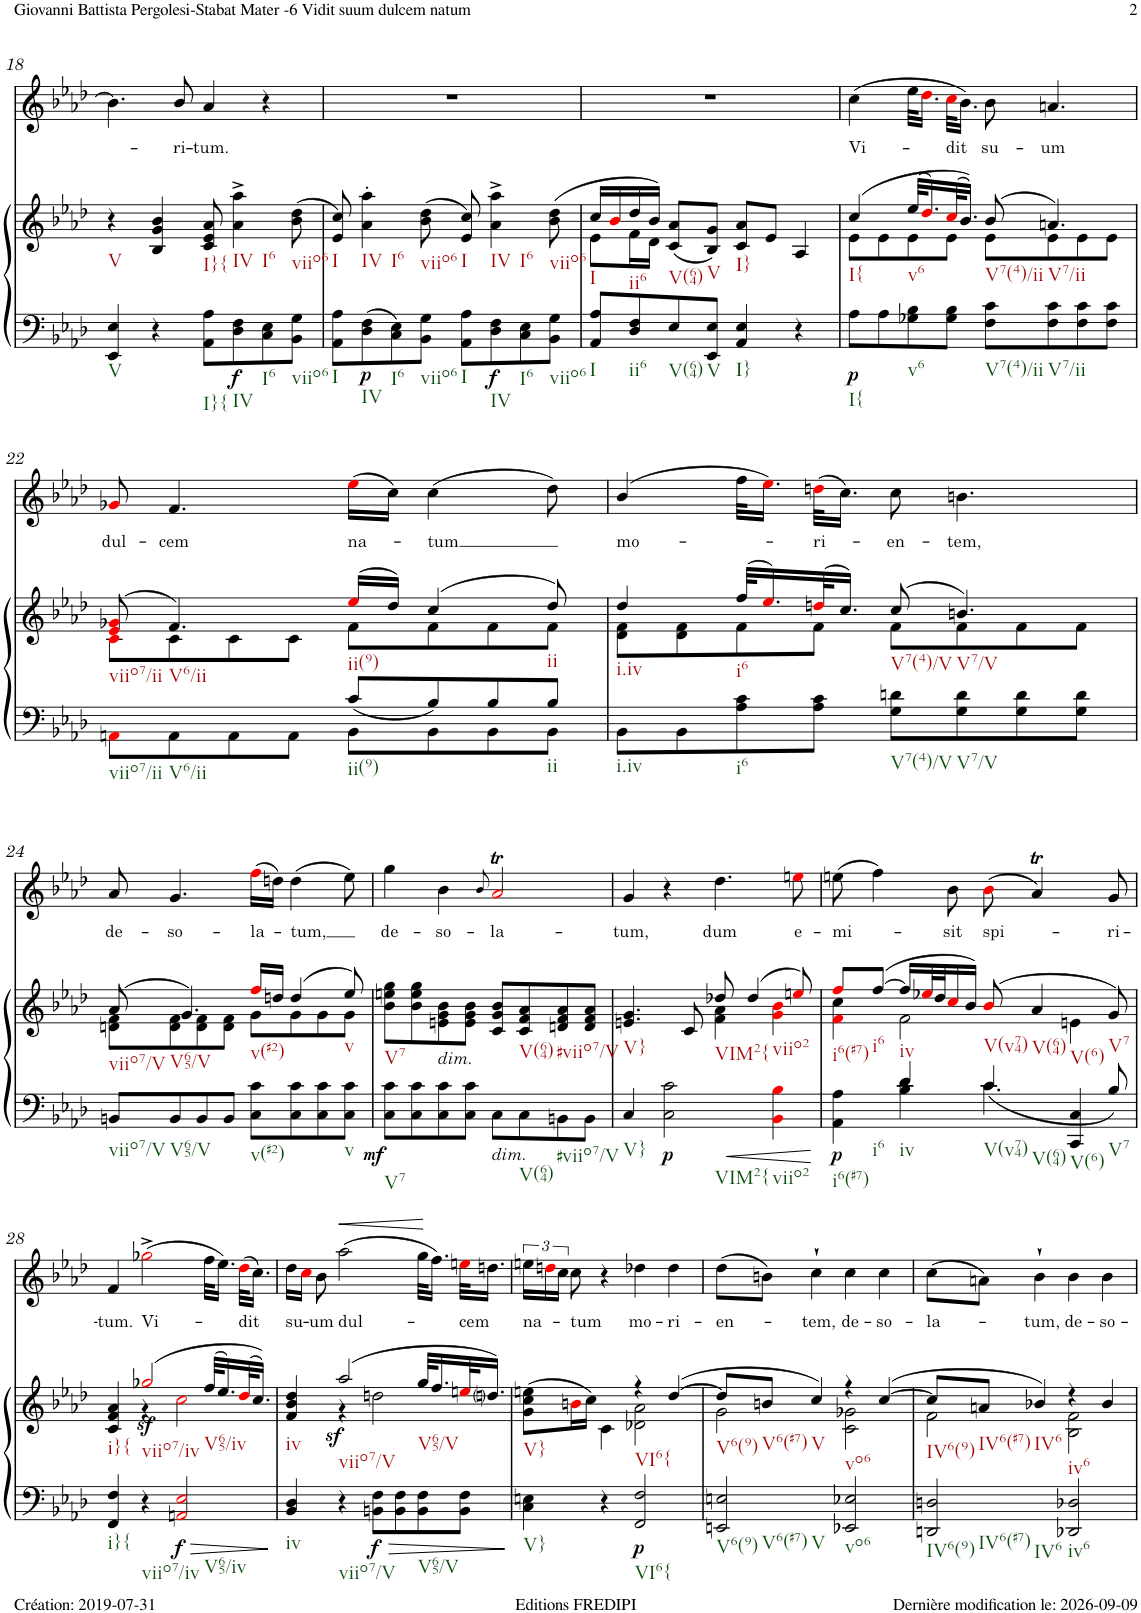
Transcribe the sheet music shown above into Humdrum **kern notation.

**kern	**kern	**dynam	**kern	**text	**dynam
*part2	*part2	*part2	*part1	*part1	*part1
*staff3	*staff2	*staff2/3	*staff1	*staff1	*staff1
*I"Violino I/II Viola Violoncello Contrabasso e organo	*	*	*I"Soprano	*	*
!!LO:PB:g=z
*clefF4	*clefG2	*	*clefG2	*	*
*k[b-e-a-d-]	*k[b-e-a-d-]	*	*k[b-e-a-d-]	*	*
*M4/4	*M4/4	*	*M4/4	*	*
*met(c)	*met(c)	*	*met(c)	*	*
=18	=18	=18	=18	=18	=18
4EE-/ 4E-/	4r	.	4.b-\]	.	.
4r	4B-/ 4g/ 4b-/	.	.	.	.
!	!	!	!	!LO:LY:b	!
.	.	.	8b-/	-ri-	.
!	!	!	!	!LO:LY:b	!
8AA-\ 8A-\L	8c/ 8e-/ 8a-/	.	4a-/	-tum.	.
!	!	!LO:DY:b=2	!	!	!
8D-\ 8F\	4a-\^ 4aa-\^	f	.	.	.
8C\ 8E-\	.	.	4r	.	.
8BB-\ 8G\J	(>8b-\ 8dd-\	.	.	.	.
=19	=19	=19	=19	=19	=19
8AA-\ 8A-\L	8e-/ 8cc/)	.	1r	.	.
!	!	!LO:DY:b=2	!	!	!
8D-\ 8F\	4a-\' 4aa-\'	p	.	.	.
8C\ 8E-\	.	.	.	.	.
8BB-\ 8G\J	(>8b-\ 8dd-\	.	.	.	.
8AA-\ 8A-\L	8e-/ 8cc/)	.	.	.	.
!	!	!LO:DY:b=2	!	!	!
8D-\ 8F\	4a-\^ 4aa-\^	f	.	.	.
8C\ 8E-\	.	.	.	.	.
8BB-\ 8G\J	(>8b-\ 8dd-\	.	.	.	.
=20	=20	=20	=20	=20	=20
*	*^	*	*	*	*
8AA-/ 8A-/L	16cc/LL	8e-\L	.	1r	.	.
.	16b-i/	.	.	.	.	.
8D-/ 8F/	16dd-/	16f\L	.	.	.	.
.	16b-/JJ)	16d-\JJ	.	.	.	.
8E-/	(<8c/ 8a-/L	2.ryy	.	.	.	.
8EE-/ 8E-/J	8B-/ 8g/J)	.	.	.	.	.
4AA-/ 4E-/	8c/ 8a-/L	.	.	.	.	.
.	8e-/J	.	.	.	.	.
4r	4A-/	.	.	.	.	.
=21	=21	=21	=21	=21	=21	=21
!	!	!	!LO:DY:b=2	!	!LO:LY:b	!
8A-\L	(>4cc/	8e-\L	p	(>4cc\	Vi-	.
8A-\	.	8e-\	.	.	.	.
8G-X\ 8B-\	(32ee-/KLL	8e-\	.	32ee-\KLL	.	.
.	16.dd-i/)	.	.	16.dd-i\JJ	.	.
!	!	!	!	!	!LO:LY:b	!
8G-\ 8B-\J	(32cci/K	8e-\J	.	32cci\KLL	-dit	.
.	16.b-/JJ))	.	.	16.b-\JJ)	.	.
!	!	!	!	!	!LO:LY:b	!
8F\ 8c\L	(8b-/	8e-\L	.	8b-\	su-	.
!	!	!	!	!	!LO:LY:b	!
8F\ 8c\	4.an/)	8e-\	.	4.an/	-um	.
8F\ 8c\	.	8e-\	.	.	.	.
8F\ 8c\J	.	8e-\J	.	.	.	.
!!LO:LB:g=z
=22	=22	=22	=22	=22	=22	=22
*^	*	*	*	*	*	*
!	!	!	!	!	!	!LO:LY:b	!
8AAni\L	2ryy	(>8e-i/ 8g-Xi/	8ci\L	.	8g-Xi/	dul-	.
!	!	!	!	!	!	!LO:LY:b	!
8AA\	.	4.f/)	8c\	.	4.f/	-cem	.
8AA\	.	.	8c\	.	.	.	.
8AA\J	.	.	8c\J	.	.	.	.
!	!	!	!	!	!	!LO:LY:b	!
8c/L	8BB-\L	(>16ee-i/LL	8f\L	.	(>16ee-i\LL	na-	.
.	.	16dd-/JJ)	.	.	16cc\JJ)	.	.
!	!	!	!	!	!	!LO:LY:b	!
8B-/	8BB-\	(>4cc/	8f\	.	(>4cc\	-tum	.
8B-/	8BB-\	.	8f\	.	.	.	.
8B-/J	8BB-\J	8dd-/)	8f\J	.	8dd-\)	.	.
=23	=23	=23	=23	=23	=23	=23	=23
!	!	!	!	!	!	!LO:LY:b	!
*v	*v	*	*	*	*	*	*
8BB-\L	4dd-/	8d-\ 8f\L	.	(>4b-/	mo-	.
8BB-\	.	8d-\ 8f\	.	.	.	.
8A-\ 8c\	(>32ff/KLL	8f\	.	32ff\KLL	.	.
.	16.ee-i/)	.	.	16.ee-i\JJ)	.	.
!	!	!	!	!	!LO:LY:b	!
8A-\ 8c\J	(>32ddni/K	8f\J	.	(>32ddni\KLL	-ri-	.
.	16.cc/JJ)	.	.	16.cc\JJ)	.	.
!	!	!	!	!	!LO:LY:b	!
8G\ 8dn\L	(>8cc/	8f\L	.	8cc\	-en-	.
!	!	!	!	!	!LO:LY:b	!
8G\ 8d\	4.bn/)	8f\	.	4.bn\	-tem,	.
8G\ 8d\	.	8f\	.	.	.	.
8G\ 8d\J	.	8f\J	.	.	.	.
!!LO:LB:g=z
=24	=24	=24	=24	=24	=24	=24
!	!	!	!	!	!LO:LY:b	!
8BBn/L	8dn\ 8f\L	(>8a-/	.	8a-/	de-	.
!	!	!	!	!	!LO:LY:b	!
8BB/	8d\ 8f\	4.g/)	.	4.g/	-so-	.
8BB/	8d\ 8f\	.	.	.	.	.
8BB/J	8d\ 8f\J	.	.	.	.	.
!	!	!	!	!	!LO:LY:b	!
8C\ 8c\L	8g\L	16ffi/LL	.	(>16ffi\LL	-la-	.
.	.	16ddn/JJ	.	16ddn\JJ)	.	.
!	!	!	!	!	!LO:LY:b	!
8C\ 8c\	8g\	(>4dd/	.	(>4dd\	-tum,	.
8C\ 8c\	8g\	.	.	.	.	.
8C\ 8c\J	8g\J	8ee-/)	.	8ee-\)	.	.
=25	=25	=25	=25	=25	=25	=25
!	!	!	!LO:DY:b=2	!	!LO:LY:b	!
*	*v	*v	*	*	*	*
8C\ 8c\L	8b-\ 8een\ 8gg\L	mf	4gg\	de-	.
8C\ 8c\	8b-\ 8ee\ 8gg\	.	.	.	.
!	!LO:TX:b:i:t=dim.	!	!	!	!
!	!	!	!	!LO:LY:b	!
8C\ 8c\	8en\ 8g\ 8b-\	.	4b-\	-so-	.
8C\ 8c\J	8e\ 8g\ 8b-\J	.	.	.	.
.	.	.	8qb-/	.	.
!LO:TX:b:i:t=dim.	!	!	!	!	!
!	!	!	!	!LO:LY:b	!
8C\L	8c/ 8g/ 8b-/L	.	2a-Ti/	-la-	.
8C\	8c/ 8f/ 8a-/	.	.	.	.
8BBn\	8dn/ 8f/ 8a-/	.	.	.	.
8BB\J	8d/ 8f/ 8a-/J	.	.	.	.
=26	=26	=26	=26	=26	=26
*	*^	*	*	*	*
!	!	!	!	!	!LO:LY:b	!
4C/	4.en/ 4.g/	2ryy	.	4g/	-tum,	.
!	!	!	!LO:DY:b=2	!	!	!
2C\ 2c\	.	.	p	4r	.	.
.	8c/	.	.	.	.	.
!	!	!	!	!	!LO:LY:b	!
.	8dd-X/	4f\ 4a-\	.	4.dd-\	dum	.
.	(4dd-/	.	.	.	.	.
4BB-i\ 4B-i\	.	4gi\ 4b-i\	.	.	.	.
!	!	!	!	!	!LO:LY:b	!
.	8eeni/)	.	.	8eeni\	e-	.
=27	=27	=27	=27	=27	=27	=27
*^	*	*	*	*	*	*
!	!	!	!	!LO:DY:b=2	!	!LO:LY:b	!
4AA-\ 4A-\	4ryy	8ffi/L	4fi\ 4cc\	p	(>8een\	-mi-	.
.	.	(>[>8ff/J	.	.	4ff\)	.	.
4B-\ 4d-\	4d-/	16ff/LL]	2f\	.	.	.	.
.	.	32ee-Xi/L	.	.	.	.	.
.	.	32dd-/J	.	.	.	.	.
!	!	!	!	!	!	!LO:LY:b	!
.	.	16cci/	.	.	8b-\	-sit	.
.	.	16b-/JJ)	.	.	.	.	.
!	!LO:N:head=solid	!	!	!	!	!LO:LY:b	!
4c\	4.c/	(>8b-i/	.	.	(>8b-i\	spi-	.
.	.	4a-/	.	.	4a-T/)	.	.
4CC/ 4C/	.	.	4en\	.	.	.	.
!	!	!	!	!	!	!LO:LY:b	!
.	8B-/	8g/)	.	.	8g/	-ri-	.
!!LO:LB:g=z
=28	=28	=28	=28	=28	=28	=28	=28
!	!	!	!	!	!	!LO:LY:b	!
*v	*v	*	*	*	*	*	*
4FF/ 4F/	4c/ 4f/ 4a-/	4ryy	.	4f/	-tum.	.
!	!	!	!LO:DY:b	!	!LO:LY:b	!
4r	(>2gg-Xi/	4r	sf	(>2gg-X^i\	Vi-	.
!	!	!	!LO:DY:b=2	!	!	!
2AAni/ 2E-i/	.	2cci\	f	.	.	.
.	(32ff/KLL	.	.	32ff\KLL	.	.
.	16.ee-/)	.	.	16.ee-\JJ)	.	.
!	!	!	!	!	!LO:LY:b	!
.	(32dd-i/K	.	.	(>32dd-i\KLL	-dit	.
.	16.cc/JJ))	.	.	16.cc\JJ)	.	.
=29	=29	=29	=29	=29	=29	=29
!	!	!	!	!	!LO:LY:b	!
4BB-/ 4D-/	4f/ 4b-/ 4dd-/	4ryy	.	16dd-\LL	su-	.
.	.	.	.	16cci\JJ	.	.
!	!	!	!	!	!LO:LY:b	!
.	.	.	.	8b-\	-um	.
!	!	!	!LO:DY:b	!	!LO:LY:b	!LO:HP:b
4r	(>2aa-/	4r	sf	(>2aa-\	dul-	<
!	!	!	!LO:DY:b=2	!	!	!
8BBn\ 8F\L	.	2ddn\	f	.	.	.
8BB\ 8F\	.	.	.	.	.	.
8BB\ 8F\	32gg/KLL	.	.	32gg\KLL	.	.
.	16.ff/	.	.	16.ff\JJ)	.	[
!	!	!	!	!	!LO:LY:b	!
8BB\ 8F\J	32eeni/K	.	.	32eeni\KLL	-cem	.
.	16.ddnj/JJ)	.	.	16.ddn\JJ	.	.
=30	=30	=30	=30	=30	=30	=30
!	!	!	!	!	!LO:LY:b	!
4C\ 4En\	(>8g\ 8cc\ 8een\L	2ryy	.	24een\LL	na-	.
.	.	.	.	24ddni\	.	.
.	.	.	.	24cc\JJ	.	.
!	!	!	!	!	!LO:LY:b	!
.	16bni\L	.	.	8cc\	-tum	.
.	16cc\JJ)	.	.	.	.	.
4r	4c\	.	.	4r	.	.
!	!	!	!LO:DY:b=2	!	!LO:LY:b	!
2FF/ 2F/	4r	2d-X\ 2a-\	p	4dd-X\	mo-	.
!	!	!	!	!	!LO:LY:b	!
.	(>[>4dd-/	.	.	4dd-\	-ri-	.
=31	=31	=31	=31	=31	=31	=31
!	!	!	!	!	!LO:LY:b	!
2EEn/ 2En/	8dd-/L]	2g\	.	(>8dd-\L	-en-	.
.	8bn/J	.	.	8bn\J)	.	.
!	!	!	!	!	!LO:LY:b	!
.	4cc/)	.	.	4cc`\	-tem,	.
!	!	!	!	!	!LO:LY:b	!
2EE-X/ 2E-X/	4r	2c\ 2g-X\	.	4cc\	de-	.
!	!	!	!	!	!LO:LY:b	!
.	([>4cc/	.	.	4cc\	-so-	.
=32	=32	=32	=32	=32	=32	=32
!	!	!	!	!	!LO:LY:b	!
2DDn/ 2Dn/	8cc/L]	2f\	.	(>8cc\L	-la-	.
.	8an/J	.	.	8an\J)	.	.
!	!	!	!	!	!LO:LY:b	!
.	4b-X/)	.	.	4b-`>\	-tum,	.
!	!	!	!	!	!LO:LY:b	!
2DD-X/ 2D-X/	4r	2B-\ 2f\	.	4b-\	de-	.
!	!	!	!	!	!LO:LY:b	!
.	4b-/	.	.	4b-\	-so-	.
*	*v	*v	*	*	*	*
=	=	=	=	=	=
*-	*-	*-	*-	*-	*-
